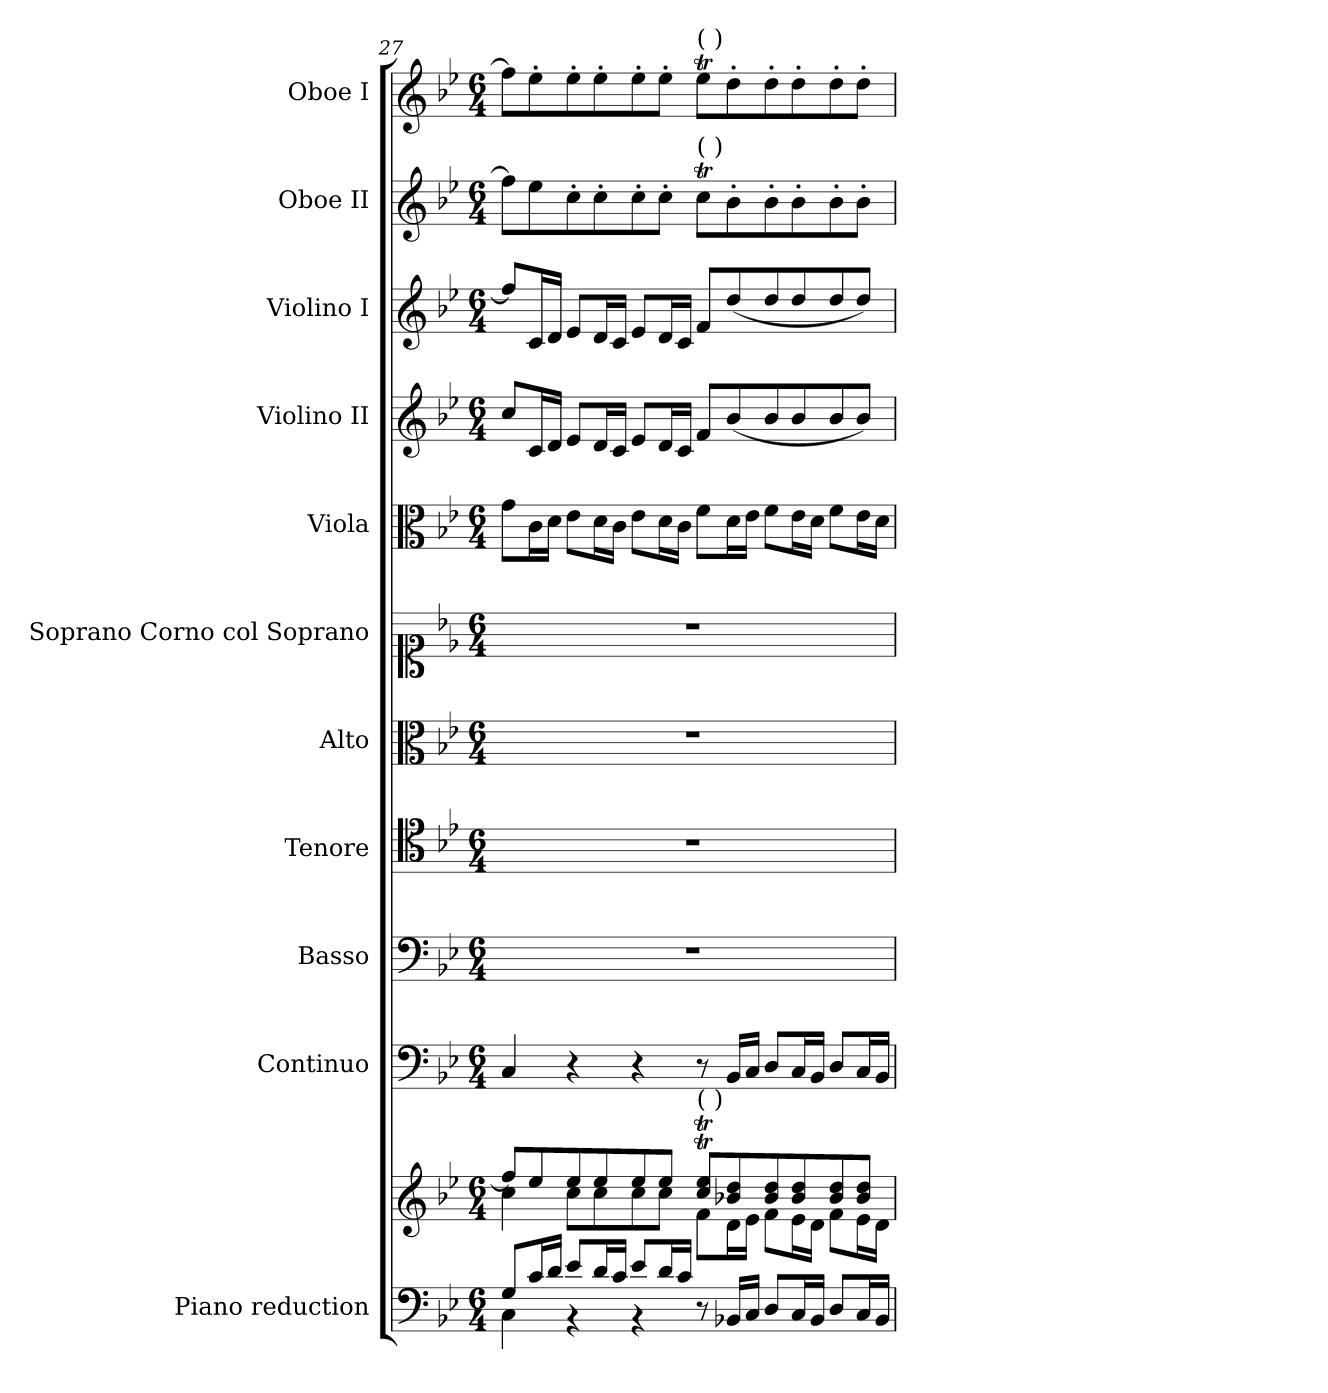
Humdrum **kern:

**kern	**kern	**kern	**kern	**kern	**kern	**kern	**kern	**kern	**kern	**kern	**kern
*part11	*part11	*part10	*part9	*part8	*part7	*part6	*part5	*part4	*part3	*part2	*part1
*staff12	*staff11	*staff10	*staff9	*staff8	*staff7	*staff6	*staff5	*staff4	*staff3	*staff2	*staff1
*I"Piano reduction	*	*I"Continuo	*I"Basso	*I"Tenore	*I"Alto	*I"Soprano Corno col Soprano	*I"Viola	*I"Violino II	*I"Violino I	*I"Oboe II	*I"Oboe I
*I'Pno	*	*	*	*	*	*	*I'Vla	*I'Vln	*I'Vln	*I'Ob	*I'Ob
!!LO:PB:g=z
*clefF4	*clefG2	*clefF4	*clefF4	*clefC4	*clefC3	*clefC1	*clefC3	*clefG2	*clefG2	*clefG2	*clefG2
*k[b-e-]	*k[b-e-]	*k[b-e-]	*k[b-e-]	*k[b-e-]	*k[b-e-]	*k[b-e-]	*k[b-e-]	*k[b-e-]	*k[b-e-]	*k[b-e-]	*k[b-e-]
*M6/4	*M6/4	*M6/4	*M6/4	*M6/4	*M6/4	*M6/4	*M6/4	*M6/4	*M6/4	*M6/4	*M6/4
=27	=27	=27	=27	=27	=27	=27	=27	=27	=27	=27	=27
*^	*^	*	*	*	*	*	*	*	*	*	*
8G/L	4C\	8ff/L]	4cc\	4C/	1.r	1.r	1.r	1.r	8g\L	8cc/L	8ff/L]	8ff\L]	8ff\L]
16c/L	.	8ee-/	.	.	.	.	.	.	16c\L	16c/L	16c/L	8ee-\	8ee-'\
16d/JJ	.	.	.	.	.	.	.	.	16d\JJ	16d/JJ	16d/JJ	.	.
8e-/L	4r	8ee-/	8cc\L	4r	.	.	.	.	8e-\L	8e-/L	8e-/L	8cc'\	8ee-'\
16d/L	.	8ee-/	8cc\	.	.	.	.	.	16d\L	16d/L	16d/L	8cc'\	8ee-'\
16c/JJ	.	.	.	.	.	.	.	.	16c\JJ	16c/JJ	16c/JJ	.	.
8e-/L	4r	8ee-/	8cc\	4r	.	.	.	.	8e-\L	8e-/L	8e-/L	8cc'\	8ee-'\
16d/L	.	8ee-/J	8cc\J	.	.	.	.	.	16d\L	16d/L	16d/L	8cc'\J	8ee-'\J
16c/JJ	.	.	.	.	.	.	.	.	16c\JJ	16c/JJ	16c/JJ	.	.
!	!	!	!	!	!	!	!	!	!	!	!	!	!LO:TX:a:t=(    )
!	!	!	!	!	!	!	!	!	!	!	!	!LO:TX:a:t=(    )	!
!	!	!LO:TX:a:t=(    )	!	!	!	!	!	!	!	!	!	!	!
8r	8ryy	8cc/T 8ee-/TL	8f\L	8r	.	.	.	.	8f\L	8f/L	8f/L	8ccT\L	8ee-T\L
16BB-X/LL	8ryy	8b-X/ 8dd/	16d\L	16BB-/LL	.	.	.	.	16d\L	(<8b-/	(<8dd/	8b-'\	8dd'\
16C/JJ	.	.	16e-\JJ	16C/JJ	.	.	.	.	16e-\JJ	.	.	.	.
8D/L	2ryy	8b-/ 8dd/	8f\L	8D/L	.	.	.	.	8f\L	8b-/	8dd/	8b-'\	8dd'\
16C/L	.	8b-/ 8dd/	16e-\L	16C/L	.	.	.	.	16e-\L	8b-/	8dd/	8b-'\	8dd'\
16BB-/JJ	.	.	16d\JJ	16BB-/JJ	.	.	.	.	16d\JJ	.	.	.	.
8D/L	.	8b-/ 8dd/	8f\L	8D/L	.	.	.	.	8f\L	8b-/	8dd/	8b-'\	8dd'\
16C/L	.	8b-/ 8dd/J	16e-\L	16C/L	.	.	.	.	16e-\L	8b-/J)	8dd/J)	8b-'\J	8dd'\J
16BB-/JJ	.	.	16d\JJ	16BB-/JJ	.	.	.	.	16d\JJ	.	.	.	.
*v	*v	*	*	*	*	*	*	*	*	*	*	*	*
*	*v	*v	*	*	*	*	*	*	*	*	*	*
=	=	=	=	=	=	=	=	=	=	=	=
*-	*-	*-	*-	*-	*-	*-	*-	*-	*-	*-	*-
